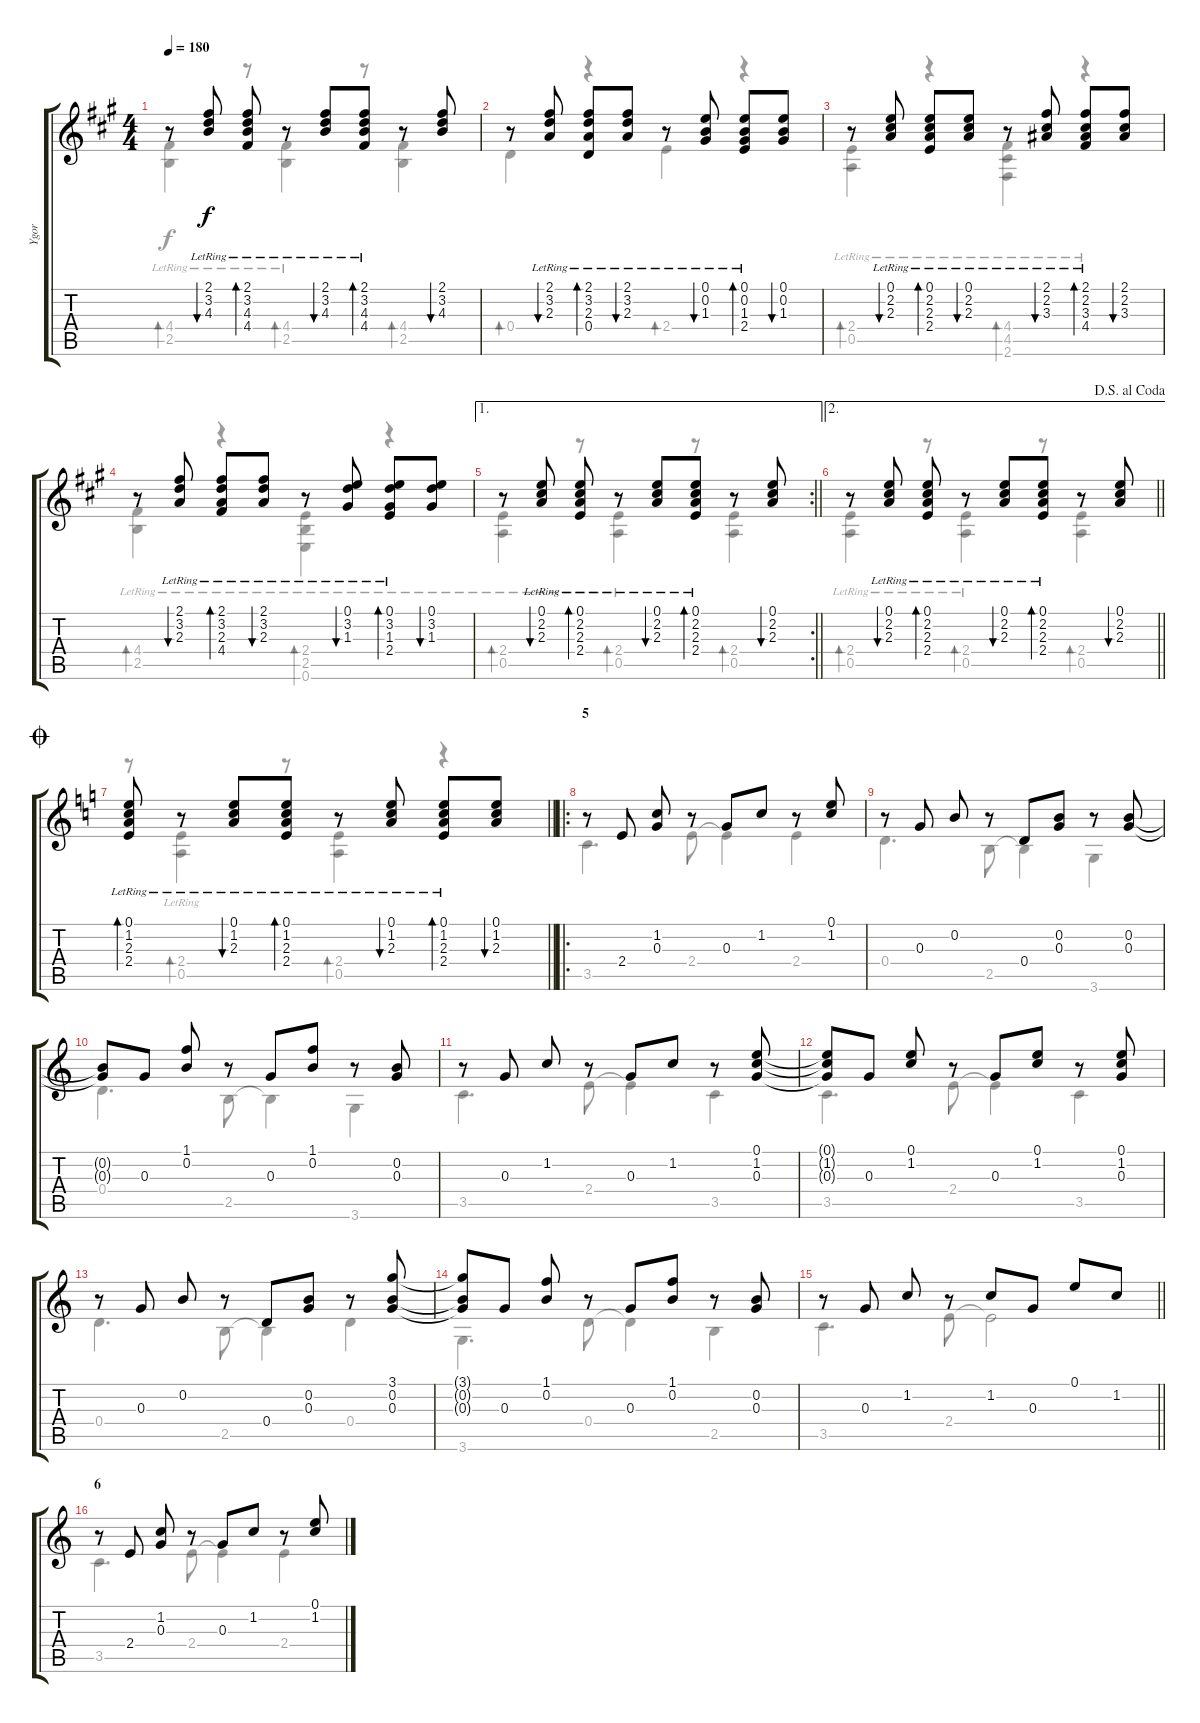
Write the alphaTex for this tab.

\track ("Ygor" "Ygor") {instrument acousticguitarnylon}
\staff {score tabs}
\tuning (E4 B3 G3 D3 A2 E2) {hide}
\voice
\ts (4 4)
\tempo 180
\clef g2
\ks a
r.8{dy f} (2.1{lr} 3.2{lr} 4.3{lr}).8{bu 60} (2.1{lr} 3.2{lr} 4.3{lr} 4.4{lr}).8{bd 60} r.8 (2.1{lr} 3.2{lr} 4.3{lr}).8{bu 60} (2.1{lr} 3.2{lr} 4.3{lr} 4.4{lr}).8{bd 60} r.8 (2.1 3.2 4.3).8{bu 60} |
r.8 (2.1{lr} 3.2{lr} 2.3{lr}).8{bu 60} (2.1{lr} 3.2{lr} 2.3{lr} 0.4{lr}).8{bd 60} (2.1{lr} 3.2{lr} 2.3{lr}).8{bu 60} r.8 (0.1{lr} 0.2{lr} 1.3{lr}).8{bu 60} (0.1{lr} 0.2{lr} 1.3{lr} 2.4{lr}).8{bd 60} (0.1 0.2 1.3).8{bu 60} |
r.8 (0.1{lr} 2.2{lr} 2.3{lr}).8{bu 60} (0.1{lr} 2.2{lr} 2.3{lr} 2.4{lr}).8{bd 60} (0.1{lr} 2.2{lr} 2.3{lr}).8{bu 60} r.8 (2.1{lr} 2.2{lr} 3.3{lr}).8{bu 60} (2.1{lr} 2.2{lr} 3.3{lr} 4.4{lr}).8{bd 60} (2.1 2.2 3.3).8{bu 60} |
r.8 (2.1{lr} 3.2{lr} 2.3{lr}).8{bu 60} (2.1{lr} 3.2{lr} 2.3{lr} 4.4{lr}).8{bd 60} (2.1{lr} 3.2{lr} 2.3{lr}).8{bu 60} r.8 (0.1{lr} 3.2{lr} 1.3{lr}).8{bu 60} (0.1{lr} 3.2{lr} 1.3{lr} 2.4{lr}).8{bd 60} (0.1 3.2 1.3).8{bu 60} |
\ae 1
\rc 2
\barLineRight lightlight
r.8 (0.1{lr} 2.2{lr} 2.3{lr}).8{bu 60} (0.1{lr} 2.2{lr} 2.3{lr} 2.4{lr}).8{bd 60} r.8 (0.1{lr} 2.2{lr} 2.3{lr}).8{bu 60} (0.1{lr} 2.2{lr} 2.3{lr} 2.4{lr}).8{bd 60} r.8 (0.1 2.2 2.3).8{bu 60} |
\ae 2
\jump dalsegnoalcoda
\barLineRight lightlight
r.8 (0.1{lr} 2.2{lr} 2.3{lr}).8{bu 60} (0.1{lr} 2.2{lr} 2.3{lr} 2.4{lr}).8{bd 60} r.8 (0.1{lr} 2.2{lr} 2.3{lr}).8{bu 60} (0.1{lr} 2.2{lr} 2.3{lr} 2.4{lr}).8{bd 60} r.8 (0.1 2.2 2.3).8{bu 60} |
\jump coda
\barLineRight lightlight
\ks c
(0.1{lr} 1.2{lr} 2.3{lr} 2.4{lr}).8{bd 60} r.8 (0.1{lr} 1.2{lr} 2.3{lr}).8{bu 60} (0.1{lr} 1.2{lr} 2.3{lr} 2.4{lr}).8{bd 60} r.8 (0.1{lr} 1.2{lr} 2.3{lr}).8{bu 60} (0.1{lr} 1.2{lr} 2.3{lr} 2.4{lr}).8{bd 60} (0.1 1.2 2.3).8{bu 60} |
\ro
\section ("" "5")
r.8 2.4.8 (1.2 0.3).8 r.8 0.3.8 1.2.8 r.8 (0.1 1.2).8 |
r.8 0.3.8 0.2.8 r.8 0.4.8 (0.2 0.3).8 r.8 (0.2 0.3).8 |
(0.2{t} 0.3{t}).8 0.3.8 (1.1 0.2).8 r.8 0.3.8 (1.1 0.2).8 r.8 (0.2 0.3).8 |
r.8 0.3.8 1.2.8 r.8 0.3.8 1.2.8 r.8 (0.1 1.2 0.3).8 |
(0.1{t} 1.2{t} 0.3{t}).8 0.3.8 (0.1 1.2).8 r.8 0.3.8 (0.1 1.2).8 r.8 (0.1 1.2 0.3).8 |
r.8 0.3.8 0.2.8 r.8 0.4.8 (0.2 0.3).8 r.8 (3.1 0.2 0.3).8 |
(3.1{t} 0.2{t} 0.3{t}).8 0.3.8 (1.1 0.2).8 r.8 0.3.8 (1.1 0.2).8 r.8 (0.2 0.3).8 |
\barLineRight lightlight
r.8 0.3.8 1.2.8 r.8 1.2.8 0.3.8 0.1.8 1.2.8 |
\section ("" "6")
r.8 2.4.8 (1.2 0.3).8 r.8 0.3.8 1.2.8 r.8 (0.1 1.2).8
\voice
\clef g2
\ottava regular
\simile none
\ks a
(4.4 2.5{lr}).4{bd 60 dy f} r.8 (4.4 2.5{lr}).4{bd 60} r.8 (4.4 2.5).4{bd 60} |
0.4.4{bd 60} r.4 2.4.4{bd 60} r.4 |
(2.4 0.5{lr}).4{bd 60} r.4 (4.4 4.5{lr} 2.6).4{bd 60} r.4 |
(4.4 2.5{lr}).4{bd 60} r.4 (2.4 2.5{lr} 0.6).4{bd 60} r.4 |
\barLineRight lightlight
(2.4 0.5{lr}).4{bd 60} r.8 (2.4 0.5{lr}).4{bd 60} r.8 (2.4 0.5).4{bd 60} |
\barLineRight lightlight
(2.4 0.5{lr}).4{bd 60} r.8 (2.4 0.5{lr}).4{bd 60} r.8 (2.4 0.5).4{bd 60} |
\barLineRight lightlight
\ks c
r.8 (2.4 0.5{lr}).4{bd 60} r.8 (2.4 0.5).4{bd 60} r.4 |
3.5.4{d} 2.4.8 2.4{t}.4 2.4.4 |
0.4.4{d} 2.5.8 2.5{t}.4 3.6.4 |
0.4.4{d} 2.5.8 2.5{t}.4 3.6.4 |
3.5.4{d} 2.4.8 2.4{t}.4 3.5.4 |
3.5.4{d} 2.4.8 2.4{t}.4 3.5.4 |
0.4.4{d} 2.5.8 2.5{t}.4 0.4.4 |
3.6.4{d} 0.4.8 0.4{t}.4 2.5.4 |
\barLineRight lightlight
3.5.4{d} 2.4.8 2.4{t}.2 |
3.5.4{d} 2.4.8 2.4{t}.4 2.4.4
